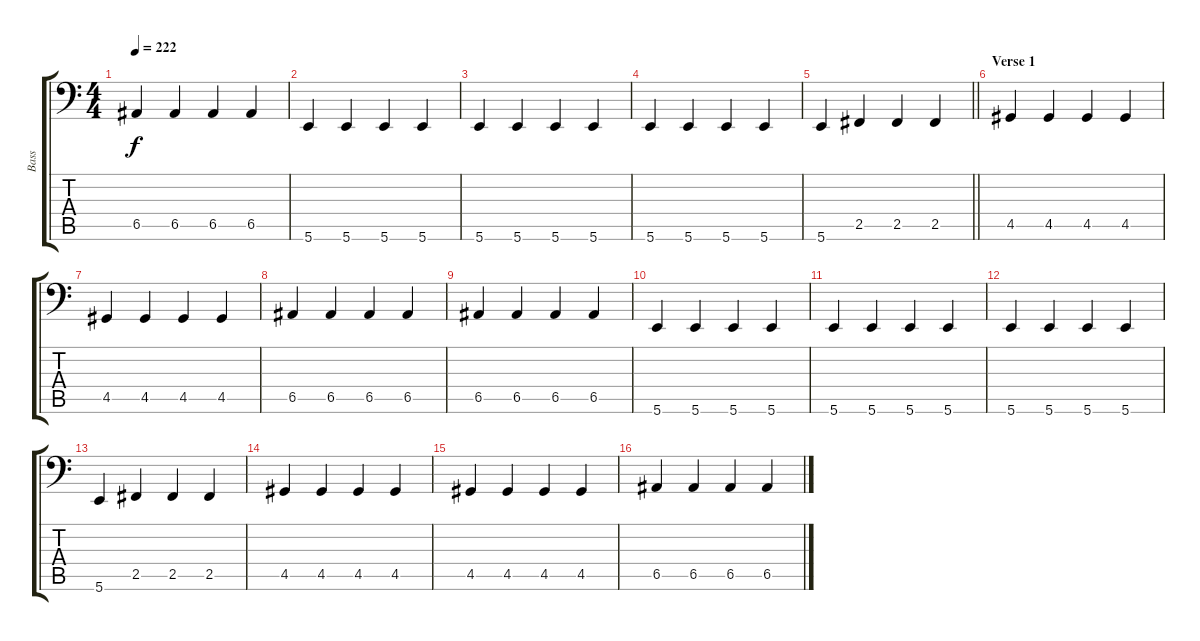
\track ("Bass" "Bass") {instrument electricbassfinger}
\staff {score tabs}
\tuning (C3 G2 D2 A1 E1 B0) {hide}
\ts (4 4)
\tempo 222
\clef f4
\ks c
6.5.4{dy f} 6.5.4 6.5.4 6.5.4 |
5.6.4 5.6.4 5.6.4 5.6.4 |
5.6.4 5.6.4 5.6.4 5.6.4 |
5.6.4 5.6.4 5.6.4 5.6.4 |
\barLineRight lightlight
5.6.4 2.5.4 2.5.4 2.5.4 |
\section ("" "Verse 1")
4.5.4 4.5.4 4.5.4 4.5.4 |
4.5.4 4.5.4 4.5.4 4.5.4 |
6.5.4 6.5.4 6.5.4 6.5.4 |
6.5.4 6.5.4 6.5.4 6.5.4 |
5.6.4 5.6.4 5.6.4 5.6.4 |
5.6.4 5.6.4 5.6.4 5.6.4 |
5.6.4 5.6.4 5.6.4 5.6.4 |
5.6.4 2.5.4 2.5.4 2.5.4 |
4.5.4 4.5.4 4.5.4 4.5.4 |
4.5.4 4.5.4 4.5.4 4.5.4 |
6.5.4 6.5.4 6.5.4 6.5.4
